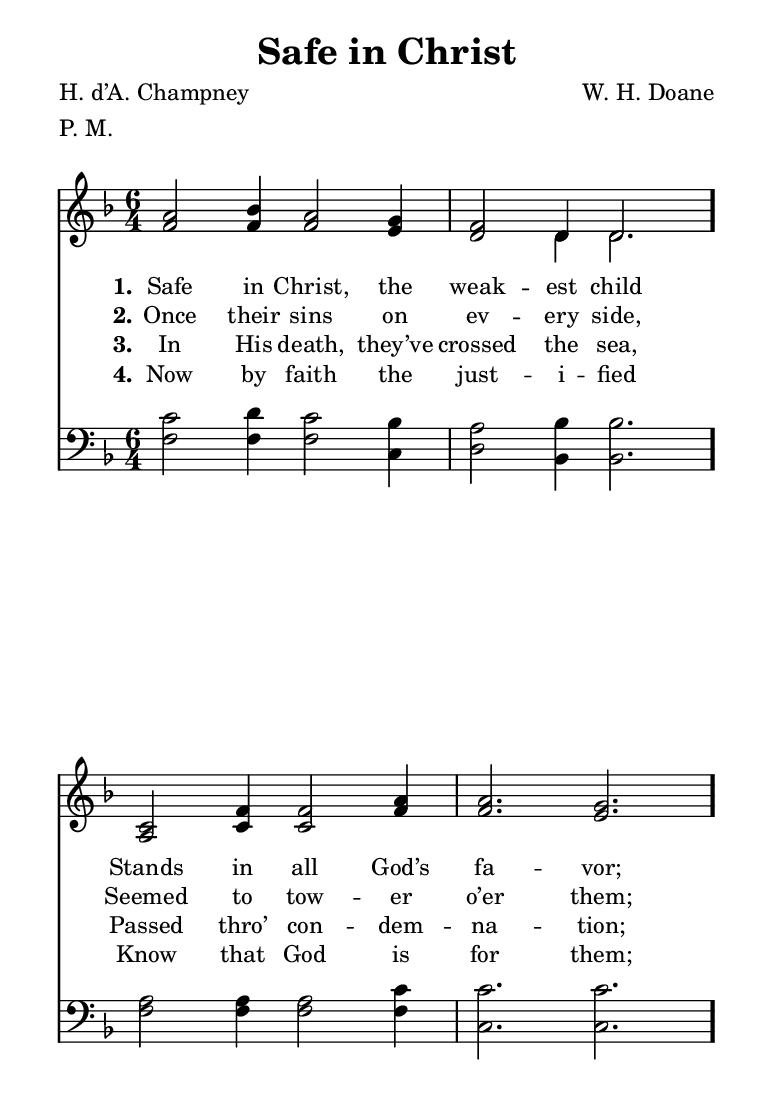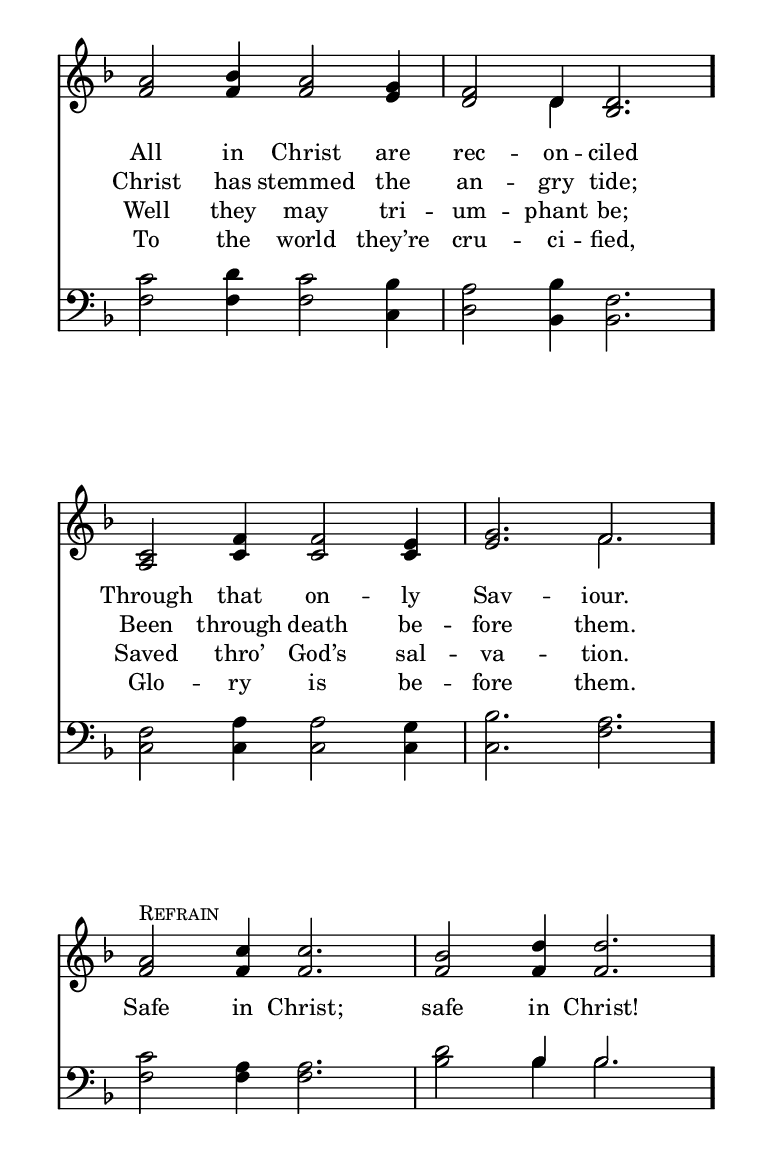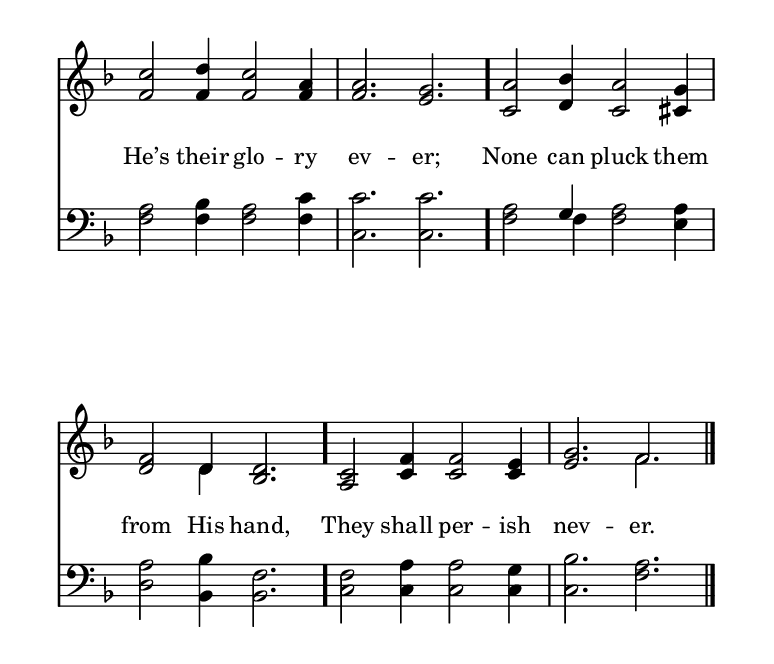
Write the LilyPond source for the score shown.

\include "common/global.ily"
\paper {
  \include "common/paper.ily"
}

\header{
  %children
  hymnnumber = "355"
  title = "Safe in Christ"
  tunename = "Near the Cross"
  meter = "P. M."
  poet = "H. d’A. Champney"
  composer = "W. H. Doane"
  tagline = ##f
}

global = {
  \include "common/overrides.ily"
  \override Staff.TimeSignature.style = #'numbered
  \time 6/4
  \override Score.MetronomeMark.transparent = ##t % hide all fermata changes too
  \tempo 4=130
  \key f \major
  \autoBeamOff
}

notesSoprano = {
\global
\relative c'' {

  a2 bes4 a2 g4 | f2 d4 d2. |
  c2 f4 f2 a4 | a2. g2. |
  a2 bes4 a2 g4 | f2 d4 d2. |
  c2 f4 f2 e4 | g2. f2. |

  << s^\markup { \small \caps "Refrain" }
  { a2 c4 c2. | bes2 d4 d2. } >>
  c2 d4 c2 a4 | a2. g2. |
  a2 bes4 a2 g4 | f2 d4 d2. |
  c2 f4 f2 e4 | g2. f2. |

  \bar "|."

}
}

notesAlto = {
\global
\relative e' {

  f2 f4 f2 e4 | d2 d4 d2. |
  a2 c4 c2 f4 | f2. e2. |
  f2 f4 f2 e4 | d2 d4 bes2. |
  a2 c4 c2 c4 | e2. f2. |

  f2 f4 f2. | f2 f4 f2. |
  f2 f4 f2 f4 | f2. e2. |
  c2 d4 c2 cis4 | d2 d4 bes2. |
  a2 c4 c2 c4 | e2. f2. |

}
}

notesTenor = {
\global
\relative a {

  c2 d4 c2 bes4 | a2 bes4 bes2. |
  a2 a4 a2 c4 | c2. c2. |
  c2 d4 c2 bes4 | a2 bes4 f2. |
  f2 a4 a2 g4 | bes2. a2. |

  c2 a4 a2. | d2 bes4 bes2. |
  a2 bes4 a2 c4 | c2. c2. |
  a2 g4 a2 a4 | a2 bes4 f2. |
  f2 a4 a2 g4 | bes2. a2. |

}
}

notesBass = {
\global
\relative f {

  f2 f4 f2 c4 | d2 bes4 bes2. |
  f'2 f4 f2 f4 | c2. c2. |
  f2 f4 f2 c4 | d2 bes4 bes2. |
  c2 c4 c2 c4 | c2. f2. |

  f2 f4 f2. | bes2 bes4 bes2. |
  f2 f4 f2 f4 | c2. c2. |
  f2 f4 f2 e4 | d2 bes4 bes2. |
  c2 c4 c2 c4 | c2. f2. |

}
}

Refrain = \lyricmode {

Safe in Christ; safe in Christ! \bar "."
He’s their glo -- ry ev -- er; \bar "."
None can pluck them from His hand, \bar "."
They shall per -- ish nev -- er. \bar "."

}

wordsA = \lyricmode {
\set stanza = "1."

Safe in Christ, the weak -- est child \bar "."
Stands in all God’s fa -- vor; \bar "."
All in Christ are rec -- on -- ciled \bar "."
Through that on -- ly Sav -- iour. \bar "."

}

wordsB = \lyricmode {
\set stanza = "2."

Once their sins on ev -- ery side,
Seemed to tow -- er o’er them;
Christ has stemmed the an -- gry tide;
Been through death be -- fore them.

\Refrain

}

wordsC = \lyricmode {
\set stanza = "3."

In His death, they’ve crossed the sea,
Passed thro’ con -- dem -- na -- tion;
Well they may tri -- um -- phant be;
Saved thro’ God’s sal -- va -- tion.

}

wordsD = \lyricmode {
\set stanza = "4."

Now by faith the just -- i -- fied
Know that God is for them;
To the world they’re cru -- ci -- fied,
Glo -- ry is be -- fore them.

}

\score {
  \context ChoirStaff <<
    \context Staff = upper <<
      \set Staff.autoBeaming = ##f
      \set ChoirStaff.systemStartDelimiter = #'SystemStartBar
      \set ChoirStaff.printPartCombineTexts = ##f
      \partcombine #'(2 . 9) \notesSoprano \notesAlto
      \context NullVoice = sopranos { \voiceOne << \notesSoprano >> }
      \context Lyrics = one   \lyricsto sopranos \wordsA
      \context Lyrics = two   \lyricsto sopranos \wordsB
      \context Lyrics = three \lyricsto sopranos \wordsC
      \context Lyrics = four  \lyricsto sopranos \wordsD
    >>
    \context Staff = men <<
      \set Staff.autoBeaming = ##f
      \clef bass
      \set ChoirStaff.printPartCombineTexts = ##f
      \partcombine #'(2 . 9) \notesTenor \notesBass
    >>
  >>
  \layout {
    \include "common/layout.ily"
  }
  \midi{
    \include "common/midi.ily"
  }
}

\version "2.19.49"  % necessary for upgrading to future LilyPond versions.

% vi:set et ts=2 sw=2 ai nocindent syntax=lilypond:
